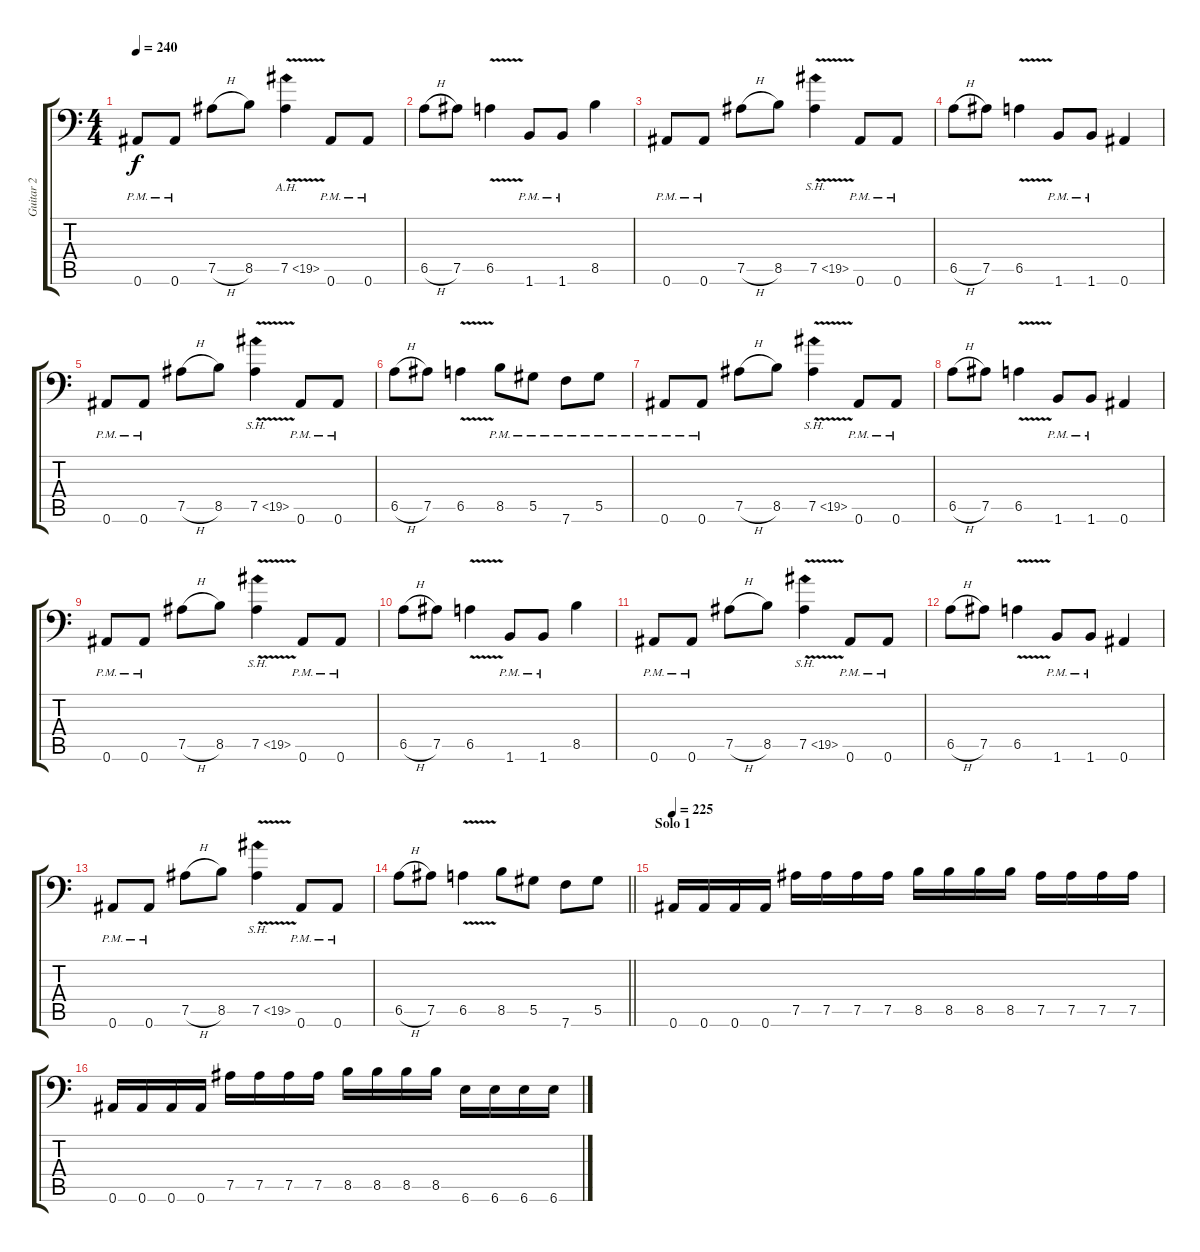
\track ("Guitar 2" "Guitar 2") {instrument distortionguitar}
\staff {score tabs}
\tuning (Bb3 F3 Db3 Ab2 Eb2 Bb1) {hide}
\ts (4 4)
\tempo 240
\clef f4
\ks c
0.6{pm}.8{dy f} 0.6{pm}.8 7.5{h}.8 8.5.8 7.5{ah 12 v}.4 0.6{pm}.8 0.6{pm}.8 |
6.5{h}.8 7.5.8 6.5{v}.4 1.6{pm}.8 1.6{pm}.8 8.5.4 |
0.6{pm}.8 0.6{pm}.8 7.5{h}.8 8.5.8 7.5{sh 12 v}.4 0.6{pm}.8 0.6{pm}.8 |
6.5{h}.8 7.5.8 6.5{v}.4 1.6{pm}.8 1.6{pm}.8 0.6.4 |
0.6{pm}.8 0.6{pm}.8 7.5{h}.8 8.5.8 7.5{sh 12 v}.4 0.6{pm}.8 0.6{pm}.8 |
6.5{h}.8 7.5.8 6.5{v}.4 8.5{pm}.8 5.5{pm}.8 7.6{pm}.8 5.5{pm}.8 |
0.6{pm}.8 0.6{pm}.8 7.5{h}.8 8.5.8 7.5{sh 12 v}.4 0.6{pm}.8 0.6{pm}.8 |
6.5{h}.8 7.5.8 6.5{v}.4 1.6{pm}.8 1.6{pm}.8 0.6.4 |
0.6{pm}.8 0.6{pm}.8 7.5{h}.8 8.5.8 7.5{sh 12 v}.4 0.6{pm}.8 0.6{pm}.8 |
6.5{h}.8 7.5.8 6.5{v}.4 1.6{pm}.8 1.6{pm}.8 8.5.4 |
0.6{pm}.8 0.6{pm}.8 7.5{h}.8 8.5.8 7.5{sh 12 v}.4 0.6{pm}.8 0.6{pm}.8 |
6.5{h}.8 7.5.8 6.5{v}.4 1.6{pm}.8 1.6{pm}.8 0.6.4 |
0.6{pm}.8 0.6{pm}.8 7.5{h}.8 8.5.8 7.5{sh 12 v}.4 0.6{pm}.8 0.6{pm}.8 |
\barLineRight lightlight
6.5{h}.8 7.5.8 6.5{v}.4 8.5.8 5.5.8 7.6.8 5.5.8 |
\section ("" "Solo 1")
\tempo 225
0.6.16{volume 8} 0.6.16 0.6.16 0.6.16 7.5.16 7.5.16 7.5.16 7.5.16 8.5.16 8.5.16 8.5.16 8.5.16 7.5.16 7.5.16 7.5.16 7.5.16 |
0.6.16 0.6.16 0.6.16 0.6.16 7.5.16 7.5.16 7.5.16 7.5.16 8.5.16 8.5.16 8.5.16 8.5.16 6.6.16 6.6.16 6.6.16 6.6.16
